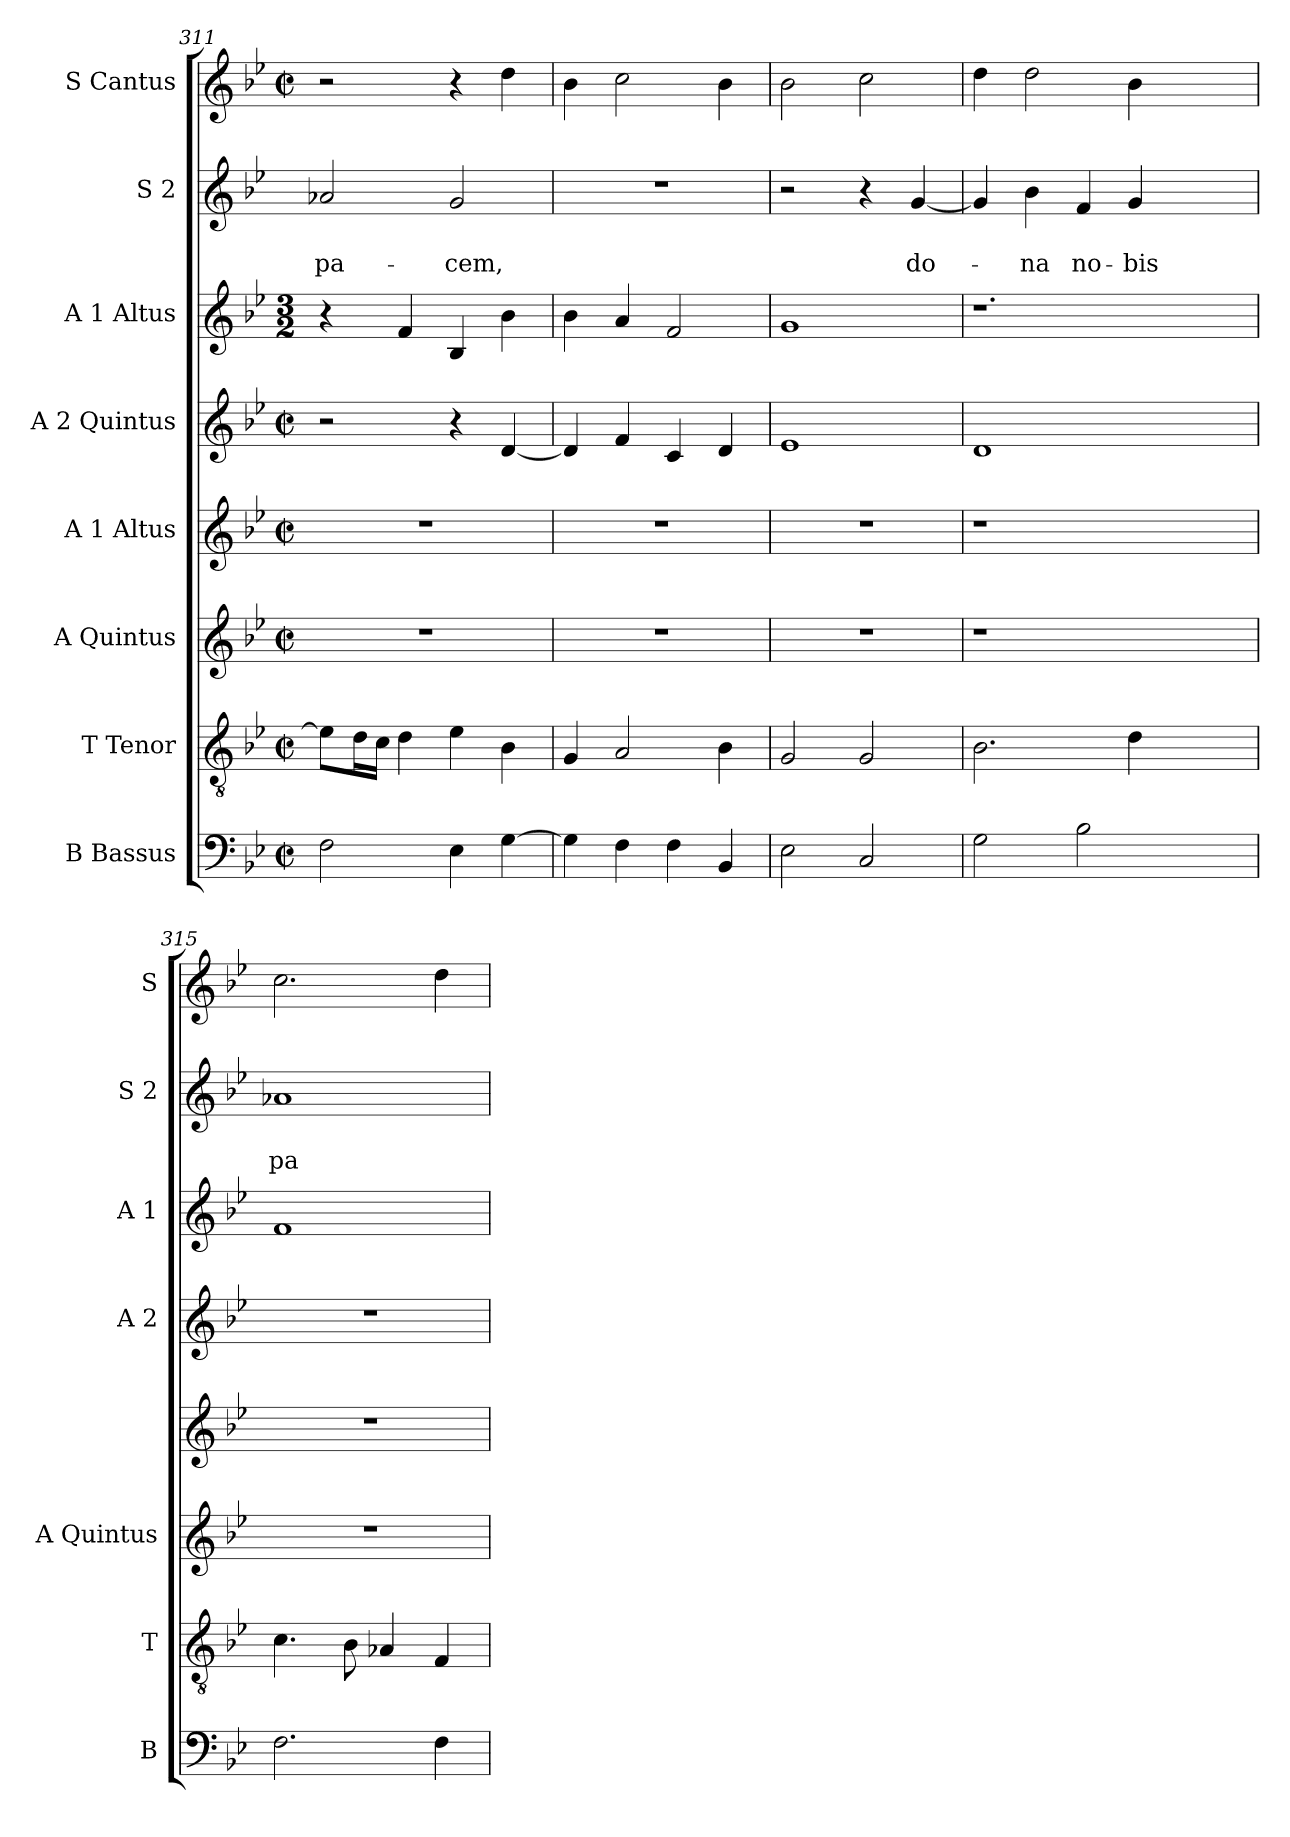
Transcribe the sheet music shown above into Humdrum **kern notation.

**kern	**kern	**kern	**kern	**kern	**kern	**kern	**text	**text	**kern
*part8	*part7	*part6	*part5	*part4	*part3	*part2	*part2	*part2	*part1
*staff8	*staff7	*staff6	*staff5	*staff4	*staff3	*staff2	*staff2	*staff2	*staff1
*I"B Bassus	*I"T Tenor	*I"A Quintus	*I"A 1 Altus	*I"A 2 Quintus	*I"A 1 Altus	*I"S 2	*	*	*I"S Cantus
*I'B	*I'T	*I'A Quintus	*	*I'A 2	*I'A 1	*I'S 2	*	*	*I'S
!!LO:PB:g=z
*clefF4	*clefGv2	*clefG2	*clefG2	*clefG2	*clefG2	*clefG2	*	*	*clefG2
*k[b-e-]	*k[b-e-]	*k[b-e-]	*k[b-e-]	*k[b-e-]	*k[b-e-]	*k[b-e-]	*	*	*k[b-e-]
*B-:	*B-:	*B-:	*B-:	*B-:	*B-:	*B-:	*	*	*B-:
*M2/2	*M2/2	*M2/2	*M2/2	*M2/2	*M3/2	*	*	*	*M2/2
*met(c|)	*met(c|)	*met(c|)	*met(c|)	*met(c|)	*	*	*	*	*met(c|)
=311	=311	=311	=311	=311	=311	=311	=311	=311	=311
!	!	!	!	!	!	!	!	!LO:LY:b	!
2F\	8e-\L]	1r	1r	2r	4r	2a-X/	.	pa-	2r
.	16d\L	.	.	.	.	.	.	.	.
.	16c\JJ	.	.	.	.	.	.	.	.
.	4d\	.	.	.	4f/	.	.	.	.
!	!	!	!	!	!	!	!	!LO:LY:b	!
4E-\	4e-\	.	.	4r	4B-/	2g/	.	-cem,	4r
[>4G\	4B-\	.	.	[<4d/	4b-\	.	.	.	4dd\
=312	=312	=312	=312	=312	=312	=312	=312	=312	=312
4G\]	4G/	1r	1r	4d/]	4b-\	1r	.	.	4b-\
4F\	2A/	.	.	4f/	4a/	.	.	.	2cc\
4F\	.	.	.	4c/	2f/	.	.	.	.
4BB-/	4B-\	.	.	4d/	.	.	.	.	4b-\
=313	=313	=313	=313	=313	=313	=313	=313	=313	=313
2E-\	2G/	1r	1r	1e-	1g	2r	.	.	2b-\
2C/	2G/	.	.	.	.	4r	.	.	2cc\
!	!	!	!	!	!	!	!	!LO:LY:b	!
.	.	.	.	.	.	[<4g/	.	do-	.
=314	=314	=314	=314	=314	=314	=314	=314	=314	=314
2G\	2.B-\	1r	1r	1d	1.r	4g/]	.	.	4dd\
!	!	!	!	!	!	!	!	!LO:LY:b	!
.	.	.	.	.	.	4b-\	.	-na	2dd\
!	!	!	!	!	!	!	!	!LO:LY:b	!
2B-\	.	.	.	.	.	4f/	.	no-	.
!	!	!	!	!	!	!	!	!LO:LY:b	!
.	4d\	.	.	.	.	4g/	.	-bis	4b-\
2ryy	2ryy	2ryy	2ryy	2ryy	.	2ryy	.	.	2ryy
=315	=315	=315	=315	=315	=315	=315	=315	=315	=315
!	!	!	!	!	!	!	!	!LO:LY:b	!
2.F\	4.c\	1r	1r	1r	1f	1a-X	.	pa-	2.cc\
.	8B-\	.	.	.	.	.	.	.	.
.	4A-X/	.	.	.	.	.	.	.	.
4F\	4F/	.	.	.	.	.	.	.	4dd\
=	=	=	=	=	=	=	=	=	=
*-	*-	*-	*-	*-	*-	*-	*-	*-	*-
